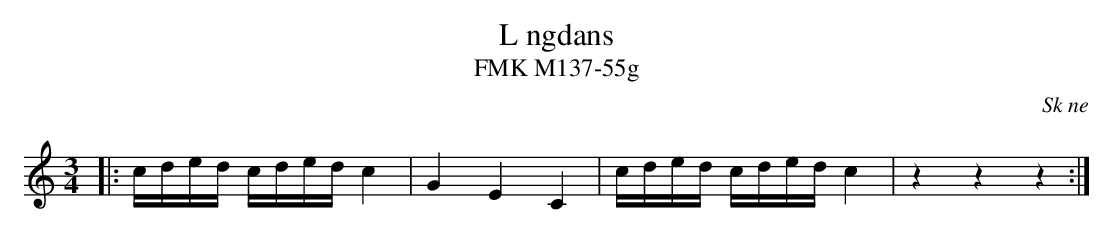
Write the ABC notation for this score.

X:1
T:L ngdans
T:FMK M137-55g
O:Sk ne
M:3/4
L:1/16
K:C
|: cded cded  c4 | G4 E4 C4 |cded cded c4 | z4 z4 z4 :|
